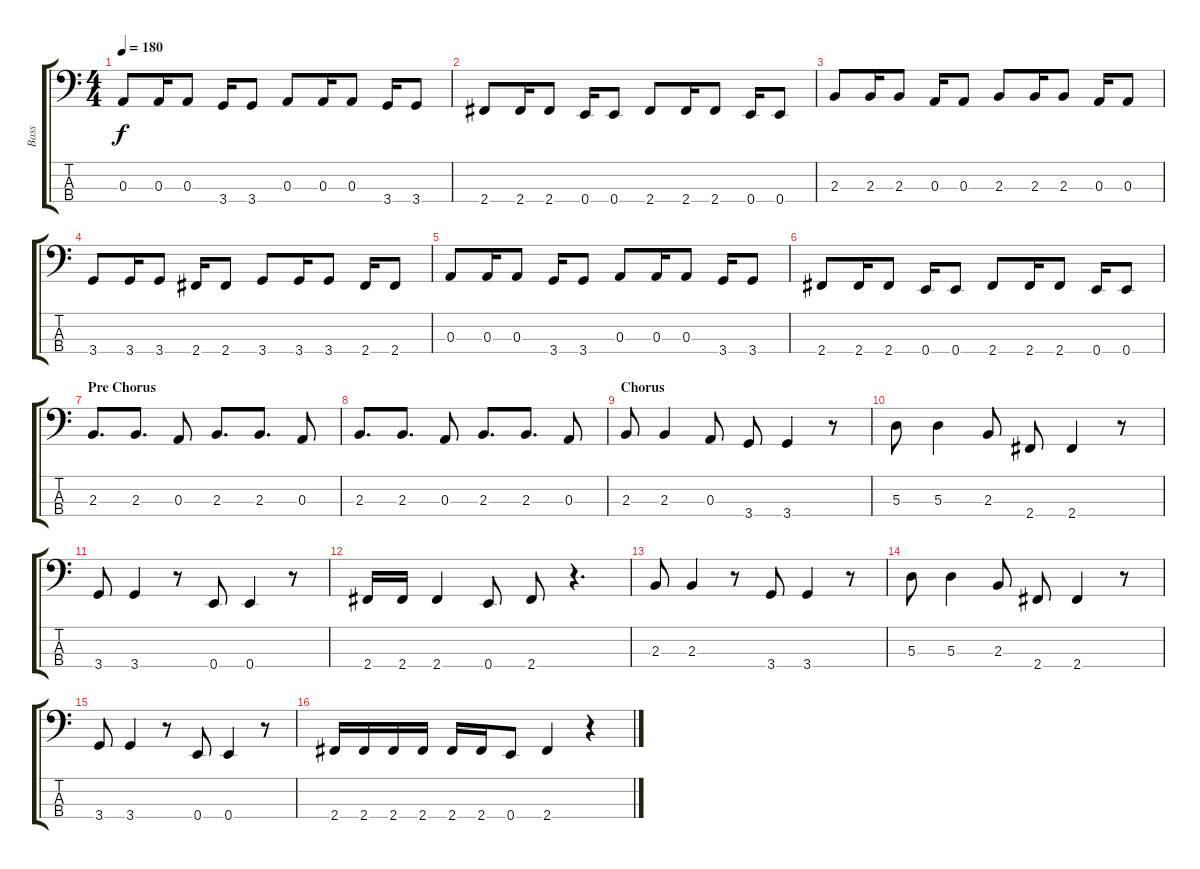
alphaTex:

\track ("Bass" "Bass") {instrument electricbasspick}
\staff {score tabs}
\tuning (G2 D2 A1 E1) {hide}
\ts (4 4)
\tempo 180
\clef f4
\ks c
0.3.8{dy f} 0.3.16 0.3.8 3.4.16 3.4.8 0.3.8 0.3.16 0.3.8 3.4.16 3.4.8 |
2.4.8 2.4.16 2.4.8 0.4.16 0.4.8 2.4.8 2.4.16 2.4.8 0.4.16 0.4.8 |
2.3.8 2.3.16 2.3.8 0.3.16 0.3.8 2.3.8 2.3.16 2.3.8 0.3.16 0.3.8 |
3.4.8 3.4.16 3.4.8 2.4.16 2.4.8 3.4.8 3.4.16 3.4.8 2.4.16 2.4.8 |
0.3.8 0.3.16 0.3.8 3.4.16 3.4.8 0.3.8 0.3.16 0.3.8 3.4.16 3.4.8 |
2.4.8 2.4.16 2.4.8 0.4.16 0.4.8 2.4.8 2.4.16 2.4.8 0.4.16 0.4.8 |
\section ("" "Pre Chorus")
2.3.8{d} 2.3.8{d} 0.3.8 2.3.8{d} 2.3.8{d} 0.3.8 |
2.3.8{d} 2.3.8{d} 0.3.8 2.3.8{d} 2.3.8{d} 0.3.8 |
\section ("" "Chorus")
2.3.8 2.3.4 0.3.8 3.4.8 3.4.4 r.8 |
5.3.8 5.3.4 2.3.8 2.4.8 2.4.4 r.8 |
3.4.8 3.4.4 r.8 0.4.8 0.4.4 r.8 |
2.4.16 2.4.16 2.4.4 0.4.8 2.4.8 r.4{d} |
2.3.8 2.3.4 r.8 3.4.8 3.4.4 r.8 |
5.3.8 5.3.4 2.3.8 2.4.8 2.4.4 r.8 |
3.4.8 3.4.4 r.8 0.4.8 0.4.4 r.8 |
2.4.16 2.4.16 2.4.16 2.4.16 2.4.16 2.4.16 0.4.8 2.4.4 r.4
